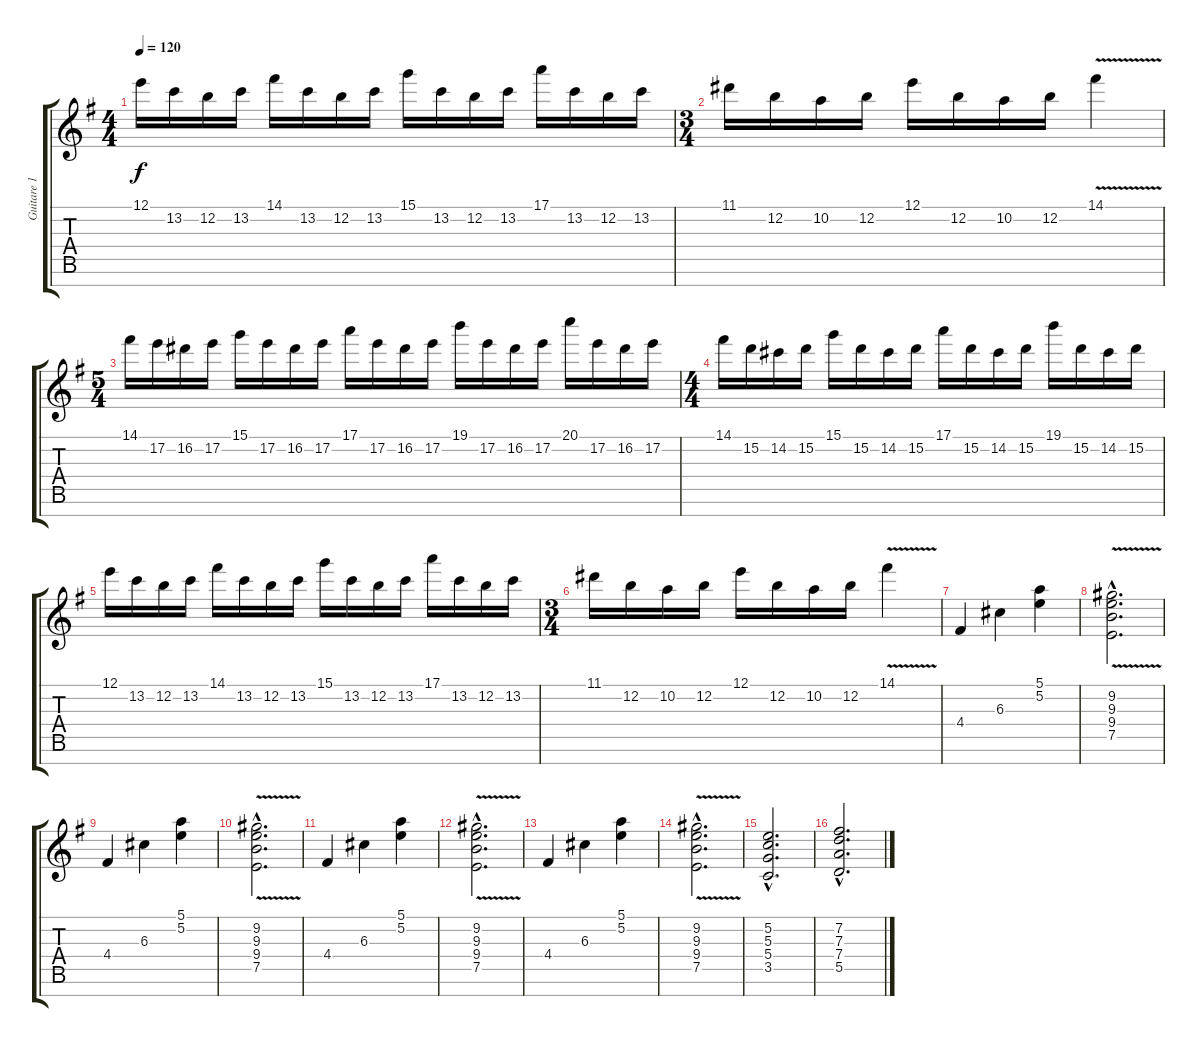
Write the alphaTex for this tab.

\track ("Guitare 1" "Guitare 1") {instrument distortionguitar}
\staff {score tabs}
\tuning (E4 B3 G3 D3 A2 E2 B1) {hide}
\ts (4 4)
\tempo 120
\clef g2
\ks g
12.1.16{dy f} 13.2.16 12.2.16 13.2.16 14.1.16 13.2.16 12.2.16 13.2.16 15.1.16 13.2.16 12.2.16 13.2.16 17.1.16 13.2.16 12.2.16 13.2.16 |
\ts (3 4)
11.1.16 12.2.16 10.2.16 12.2.16 12.1.16 12.2.16 10.2.16 12.2.16 14.1{v}.4 |
\ts (5 4)
14.1.16 17.2.16 16.2.16 17.2.16 15.1.16 17.2.16 16.2.16 17.2.16 17.1.16 17.2.16 16.2.16 17.2.16 19.1.16 17.2.16 16.2.16 17.2.16 20.1.16 17.2.16 16.2.16 17.2.16 |
\ts (4 4)
14.1.16 15.2.16 14.2.16 15.2.16 15.1.16 15.2.16 14.2.16 15.2.16 17.1.16 15.2.16 14.2.16 15.2.16 19.1.16 15.2.16 14.2.16 15.2.16 |
12.1.16 13.2.16 12.2.16 13.2.16 14.1.16 13.2.16 12.2.16 13.2.16 15.1.16 13.2.16 12.2.16 13.2.16 17.1.16 13.2.16 12.2.16 13.2.16 |
\ts (3 4)
11.1.16 12.2.16 10.2.16 12.2.16 12.1.16 12.2.16 10.2.16 12.2.16 14.1{v}.4 |
4.4.4{volume 9} 6.3.4 (5.1 5.2).4 |
(9.2{v hac} 9.3{v hac} 9.4{v hac} 7.5{v hac}).2{d} |
4.4.4 6.3.4 (5.1 5.2).4 |
(9.2{v hac} 9.3{v hac} 9.4{v hac} 7.5{v hac}).2{d} |
4.4.4 6.3.4 (5.1 5.2).4 |
(9.2{v hac} 9.3{v hac} 9.4{v hac} 7.5{v hac}).2{d} |
4.4.4 6.3.4 (5.1 5.2).4 |
(9.2{v hac} 9.3{v hac} 9.4{v hac} 7.5{v hac}).2{d} |
(5.2{hac} 5.3{hac} 5.4{hac} 3.5{hac}).2{d} |
(7.2{hac} 7.3{hac} 7.4{hac} 5.5{hac}).2{d}
